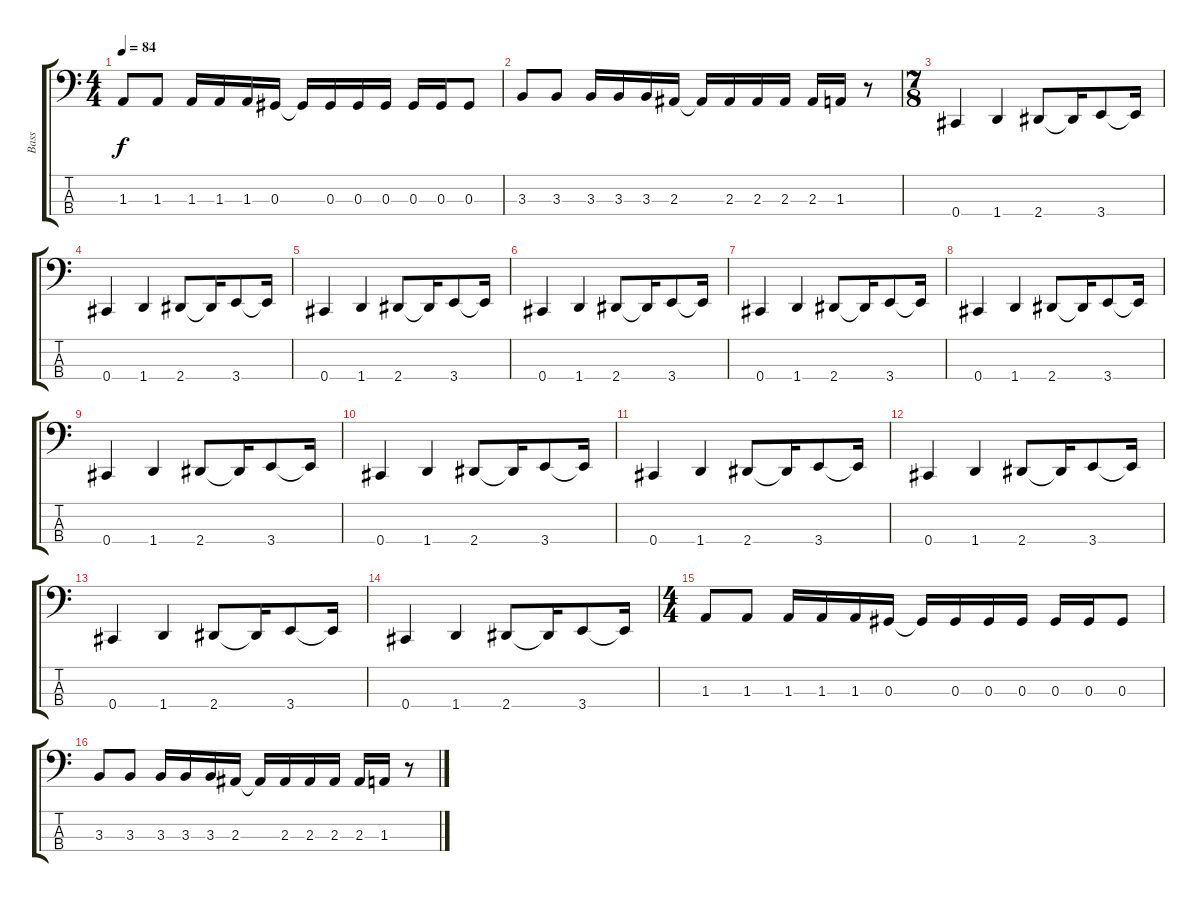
\track ("Bass" "Bass") {instrument electricbasspick}
\staff {score tabs}
\tuning (Gb2 Db2 Ab1 Db1) {hide}
\ts (4 4)
\tempo 84
\clef f4
\ks c
1.3.8{dy f} 1.3.8 1.3.16 1.3.16 1.3.16 0.3.16 0.3{t}.16 0.3.16 0.3.16 0.3.16 0.3.16 0.3.16 0.3.8 |
3.3.8 3.3.8 3.3.16 3.3.16 3.3.16 2.3.16 2.3{t}.16 2.3.16 2.3.16 2.3.16 2.3.16 1.3.16 r.8 |
\ts (7 8)
0.4.4 1.4.4 2.4.8 2.4{t}.16 3.4.8 3.4{t}.16 |
0.4.4 1.4.4 2.4.8 2.4{t}.16 3.4.8 3.4{t}.16 |
0.4.4 1.4.4 2.4.8 2.4{t}.16 3.4.8 3.4{t}.16 |
0.4.4 1.4.4 2.4.8 2.4{t}.16 3.4.8 3.4{t}.16 |
0.4.4 1.4.4 2.4.8 2.4{t}.16 3.4.8 3.4{t}.16 |
0.4.4 1.4.4 2.4.8 2.4{t}.16 3.4.8 3.4{t}.16 |
0.4.4 1.4.4 2.4.8 2.4{t}.16 3.4.8 3.4{t}.16 |
0.4.4 1.4.4 2.4.8 2.4{t}.16 3.4.8 3.4{t}.16 |
0.4.4 1.4.4 2.4.8 2.4{t}.16 3.4.8 3.4{t}.16 |
0.4.4 1.4.4 2.4.8 2.4{t}.16 3.4.8 3.4{t}.16 |
0.4.4 1.4.4 2.4.8 2.4{t}.16 3.4.8 3.4{t}.16 |
0.4.4 1.4.4 2.4.8 2.4{t}.16 3.4.8 3.4{t}.16 |
\ts (4 4)
1.3.8 1.3.8 1.3.16 1.3.16 1.3.16 0.3.16 0.3{t}.16 0.3.16 0.3.16 0.3.16 0.3.16 0.3.16 0.3.8 |
3.3.8 3.3.8 3.3.16 3.3.16 3.3.16 2.3.16 2.3{t}.16 2.3.16 2.3.16 2.3.16 2.3.16 1.3.16 r.8
